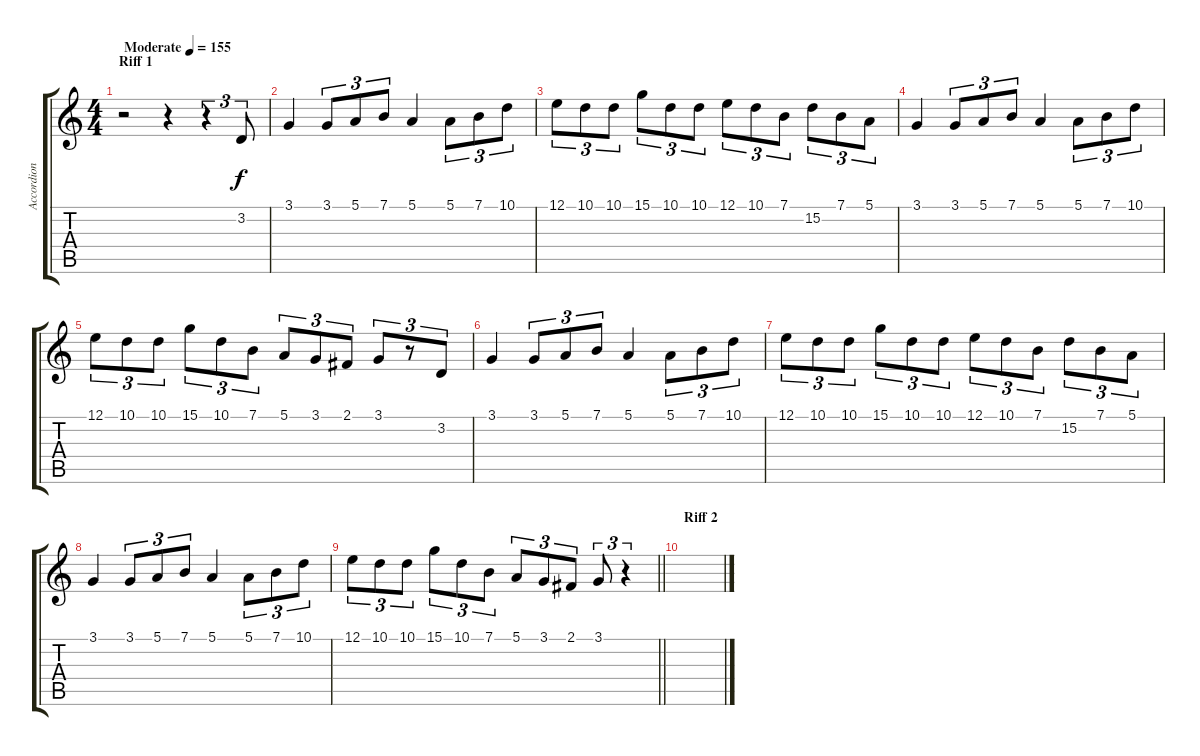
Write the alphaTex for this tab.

\track ("Accordion" "Accordion") {instrument accordion}
\staff {score tabs}
\tuning (E4 B3 G3 D3 A2 E2) {hide}
\ts (4 4)
\section ("" "Riff 1")
\tempo (155 "Moderate")
\clef g2
\ks c
r.2{dy f instrument accordion} r.4 r.4{tu (3 2)} 3.2.8{tu (3 2)} |
3.1.4 3.1.8{tu (3 2)} 5.1.8{tu (3 2)} 7.1.8{tu (3 2)} 5.1.4 5.1.8{tu (3 2)} 7.1.8{tu (3 2)} 10.1.8{tu (3 2)} |
12.1.8{tu (3 2)} 10.1.8{tu (3 2)} 10.1.8{tu (3 2)} 15.1.8{tu (3 2)} 10.1.8{tu (3 2)} 10.1.8{tu (3 2)} 12.1.8{tu (3 2)} 10.1.8{tu (3 2)} 7.1.8{tu (3 2)} 15.2.8{tu (3 2)} 7.1.8{tu (3 2)} 5.1.8{tu (3 2)} |
3.1.4 3.1.8{tu (3 2)} 5.1.8{tu (3 2)} 7.1.8{tu (3 2)} 5.1.4 5.1.8{tu (3 2)} 7.1.8{tu (3 2)} 10.1.8{tu (3 2)} |
12.1.8{tu (3 2)} 10.1.8{tu (3 2)} 10.1.8{tu (3 2)} 15.1.8{tu (3 2)} 10.1.8{tu (3 2)} 7.1.8{tu (3 2)} 5.1.8{tu (3 2)} 3.1.8{tu (3 2)} 2.1.8{tu (3 2)} 3.1.8{tu (3 2)} r.8{tu (3 2)} 3.2.8{tu (3 2)} |
3.1.4 3.1.8{tu (3 2)} 5.1.8{tu (3 2)} 7.1.8{tu (3 2)} 5.1.4 5.1.8{tu (3 2)} 7.1.8{tu (3 2)} 10.1.8{tu (3 2)} |
12.1.8{tu (3 2)} 10.1.8{tu (3 2)} 10.1.8{tu (3 2)} 15.1.8{tu (3 2)} 10.1.8{tu (3 2)} 10.1.8{tu (3 2)} 12.1.8{tu (3 2)} 10.1.8{tu (3 2)} 7.1.8{tu (3 2)} 15.2.8{tu (3 2)} 7.1.8{tu (3 2)} 5.1.8{tu (3 2)} |
3.1.4 3.1.8{tu (3 2)} 5.1.8{tu (3 2)} 7.1.8{tu (3 2)} 5.1.4 5.1.8{tu (3 2)} 7.1.8{tu (3 2)} 10.1.8{tu (3 2)} |
\barLineRight lightlight
12.1.8{tu (3 2)} 10.1.8{tu (3 2)} 10.1.8{tu (3 2)} 15.1.8{tu (3 2)} 10.1.8{tu (3 2)} 7.1.8{tu (3 2)} 5.1.8{tu (3 2)} 3.1.8{tu (3 2)} 2.1.8{tu (3 2)} 3.1.8{tu (3 2)} r.4{tu (3 2)} |
\section ("" "Riff 2")
